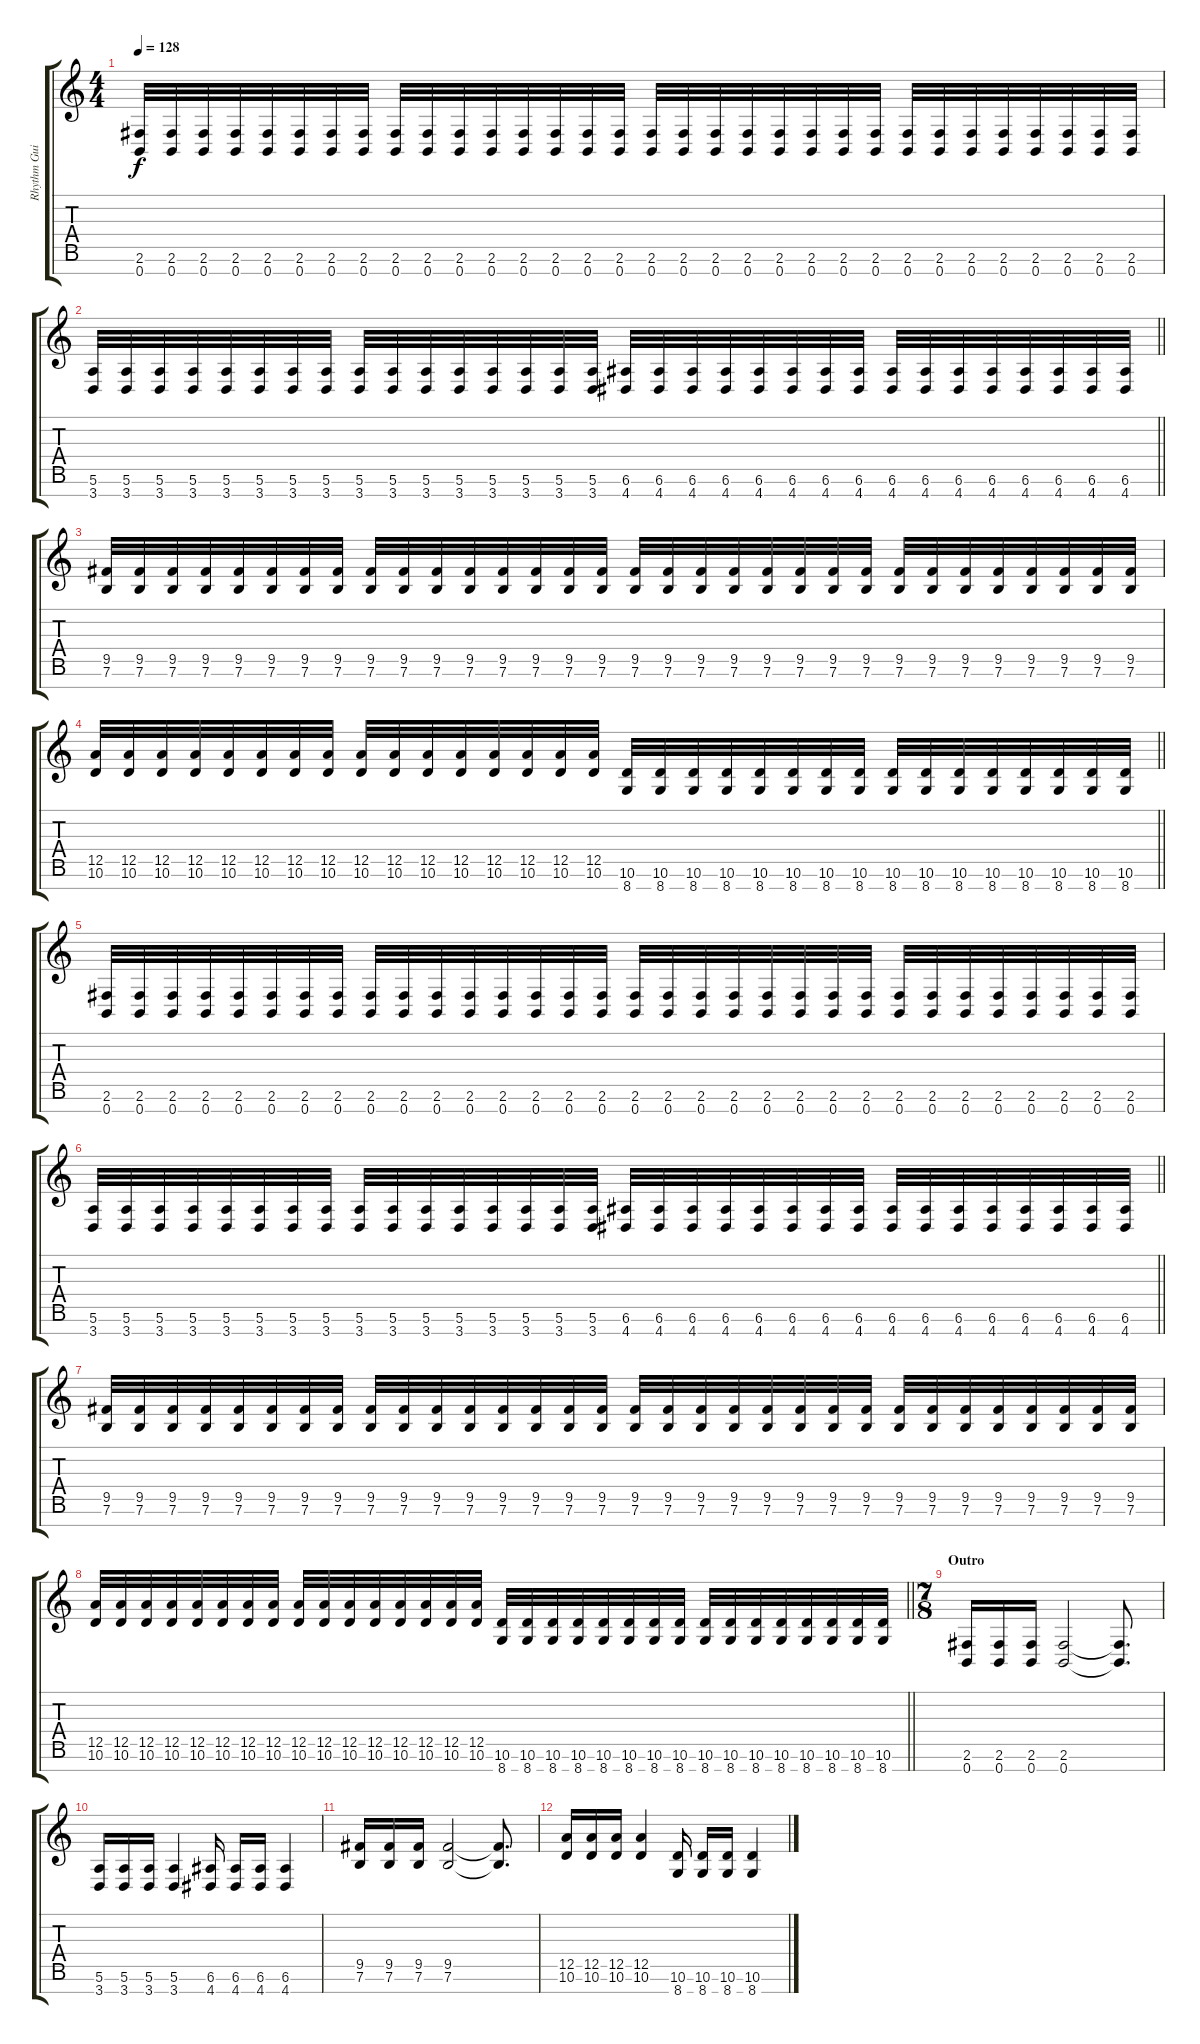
\track ("Rhythm Guitar 1" "Rhythm Gui") {instrument distortionguitar}
\staff {score tabs}
\tuning (E4 B3 G3 D3 A2 E2 B1) {hide}
\ts (4 4)
\tempo 128
\clef g2
\ks c
(2.6 0.7).32{dy f} (2.6 0.7).32 (2.6 0.7).32 (2.6 0.7).32 (2.6 0.7).32 (2.6 0.7).32 (2.6 0.7).32 (2.6 0.7).32 (2.6 0.7).32 (2.6 0.7).32 (2.6 0.7).32 (2.6 0.7).32 (2.6 0.7).32 (2.6 0.7).32 (2.6 0.7).32 (2.6 0.7).32 (2.6 0.7).32 (2.6 0.7).32 (2.6 0.7).32 (2.6 0.7).32 (2.6 0.7).32 (2.6 0.7).32 (2.6 0.7).32 (2.6 0.7).32 (2.6 0.7).32 (2.6 0.7).32 (2.6 0.7).32 (2.6 0.7).32 (2.6 0.7).32 (2.6 0.7).32 (2.6 0.7).32 (2.6 0.7).32 |
\barLineRight lightlight
(5.6 3.7).32 (5.6 3.7).32 (5.6 3.7).32 (5.6 3.7).32 (5.6 3.7).32 (5.6 3.7).32 (5.6 3.7).32 (5.6 3.7).32 (5.6 3.7).32 (5.6 3.7).32 (5.6 3.7).32 (5.6 3.7).32 (5.6 3.7).32 (5.6 3.7).32 (5.6 3.7).32 (5.6 3.7).32 (6.6 4.7).32 (6.6 4.7).32 (6.6 4.7).32 (6.6 4.7).32 (6.6 4.7).32 (6.6 4.7).32 (6.6 4.7).32 (6.6 4.7).32 (6.6 4.7).32 (6.6 4.7).32 (6.6 4.7).32 (6.6 4.7).32 (6.6 4.7).32 (6.6 4.7).32 (6.6 4.7).32 (6.6 4.7).32 |
(9.5 7.6).32 (9.5 7.6).32 (9.5 7.6).32 (9.5 7.6).32 (9.5 7.6).32 (9.5 7.6).32 (9.5 7.6).32 (9.5 7.6).32 (9.5 7.6).32 (9.5 7.6).32 (9.5 7.6).32 (9.5 7.6).32 (9.5 7.6).32 (9.5 7.6).32 (9.5 7.6).32 (9.5 7.6).32 (9.5 7.6).32 (9.5 7.6).32 (9.5 7.6).32 (9.5 7.6).32 (9.5 7.6).32 (9.5 7.6).32 (9.5 7.6).32 (9.5 7.6).32 (9.5 7.6).32 (9.5 7.6).32 (9.5 7.6).32 (9.5 7.6).32 (9.5 7.6).32 (9.5 7.6).32 (9.5 7.6).32 (9.5 7.6).32 |
\barLineRight lightlight
(12.5 10.6).32 (12.5 10.6).32 (12.5 10.6).32 (12.5 10.6).32 (12.5 10.6).32 (12.5 10.6).32 (12.5 10.6).32 (12.5 10.6).32 (12.5 10.6).32 (12.5 10.6).32 (12.5 10.6).32 (12.5 10.6).32 (12.5 10.6).32 (12.5 10.6).32 (12.5 10.6).32 (12.5 10.6).32 (10.6 8.7).32 (10.6 8.7).32 (10.6 8.7).32 (10.6 8.7).32 (10.6 8.7).32 (10.6 8.7).32 (10.6 8.7).32 (10.6 8.7).32 (10.6 8.7).32 (10.6 8.7).32 (10.6 8.7).32 (10.6 8.7).32 (10.6 8.7).32 (10.6 8.7).32 (10.6 8.7).32 (10.6 8.7).32 |
(2.6 0.7).32 (2.6 0.7).32 (2.6 0.7).32 (2.6 0.7).32 (2.6 0.7).32 (2.6 0.7).32 (2.6 0.7).32 (2.6 0.7).32 (2.6 0.7).32 (2.6 0.7).32 (2.6 0.7).32 (2.6 0.7).32 (2.6 0.7).32 (2.6 0.7).32 (2.6 0.7).32 (2.6 0.7).32 (2.6 0.7).32 (2.6 0.7).32 (2.6 0.7).32 (2.6 0.7).32 (2.6 0.7).32 (2.6 0.7).32 (2.6 0.7).32 (2.6 0.7).32 (2.6 0.7).32 (2.6 0.7).32 (2.6 0.7).32 (2.6 0.7).32 (2.6 0.7).32 (2.6 0.7).32 (2.6 0.7).32 (2.6 0.7).32 |
\barLineRight lightlight
(5.6 3.7).32 (5.6 3.7).32 (5.6 3.7).32 (5.6 3.7).32 (5.6 3.7).32 (5.6 3.7).32 (5.6 3.7).32 (5.6 3.7).32 (5.6 3.7).32 (5.6 3.7).32 (5.6 3.7).32 (5.6 3.7).32 (5.6 3.7).32 (5.6 3.7).32 (5.6 3.7).32 (5.6 3.7).32 (6.6 4.7).32 (6.6 4.7).32 (6.6 4.7).32 (6.6 4.7).32 (6.6 4.7).32 (6.6 4.7).32 (6.6 4.7).32 (6.6 4.7).32 (6.6 4.7).32 (6.6 4.7).32 (6.6 4.7).32 (6.6 4.7).32 (6.6 4.7).32 (6.6 4.7).32 (6.6 4.7).32 (6.6 4.7).32 |
(9.5 7.6).32 (9.5 7.6).32 (9.5 7.6).32 (9.5 7.6).32 (9.5 7.6).32 (9.5 7.6).32 (9.5 7.6).32 (9.5 7.6).32 (9.5 7.6).32 (9.5 7.6).32 (9.5 7.6).32 (9.5 7.6).32 (9.5 7.6).32 (9.5 7.6).32 (9.5 7.6).32 (9.5 7.6).32 (9.5 7.6).32 (9.5 7.6).32 (9.5 7.6).32 (9.5 7.6).32 (9.5 7.6).32 (9.5 7.6).32 (9.5 7.6).32 (9.5 7.6).32 (9.5 7.6).32 (9.5 7.6).32 (9.5 7.6).32 (9.5 7.6).32 (9.5 7.6).32 (9.5 7.6).32 (9.5 7.6).32 (9.5 7.6).32 |
\barLineRight lightlight
(12.5 10.6).32 (12.5 10.6).32 (12.5 10.6).32 (12.5 10.6).32 (12.5 10.6).32 (12.5 10.6).32 (12.5 10.6).32 (12.5 10.6).32 (12.5 10.6).32 (12.5 10.6).32 (12.5 10.6).32 (12.5 10.6).32 (12.5 10.6).32 (12.5 10.6).32 (12.5 10.6).32 (12.5 10.6).32 (10.6 8.7).32 (10.6 8.7).32 (10.6 8.7).32 (10.6 8.7).32 (10.6 8.7).32 (10.6 8.7).32 (10.6 8.7).32 (10.6 8.7).32 (10.6 8.7).32 (10.6 8.7).32 (10.6 8.7).32 (10.6 8.7).32 (10.6 8.7).32 (10.6 8.7).32 (10.6 8.7).32 (10.6 8.7).32 |
\ts (7 8)
\section ("" "Outro")
(2.6 0.7).16 (2.6 0.7).16 (2.6 0.7).16 (2.6 0.7).2 (2.6{t} 0.7{t}).8{d} |
(5.6 3.7).16 (5.6 3.7).16 (5.6 3.7).16 (5.6 3.7).4 (6.6 4.7).16 (6.6 4.7).16 (6.6 4.7).16 (6.6 4.7).4 |
(9.5 7.6).16 (9.5 7.6).16 (9.5 7.6).16 (9.5 7.6).2 (9.5{t} 7.6{t}).8{d} |
(12.5 10.6).16 (12.5 10.6).16 (12.5 10.6).16 (12.5 10.6).4 (10.6 8.7).16 (10.6 8.7).16 (10.6 8.7).16 (10.6 8.7).4
